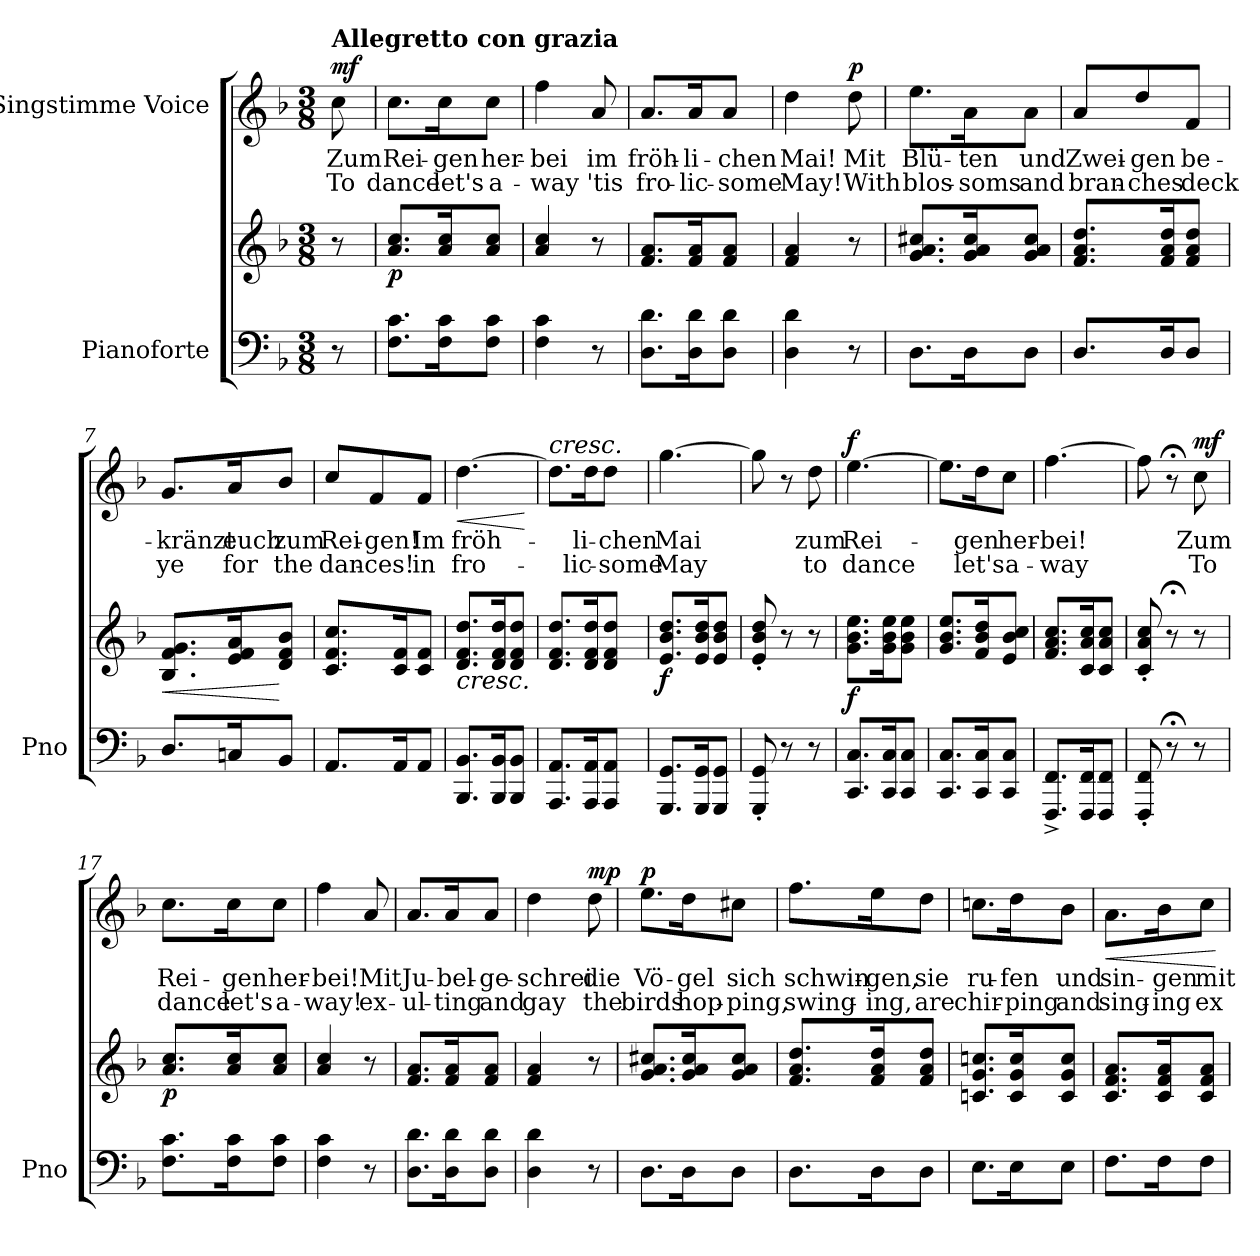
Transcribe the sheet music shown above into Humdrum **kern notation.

**kern	**kern	**dynam	**kern	**text	**text	**dynam
*part2	*part2	*part2	*part1	*part1	*part1	*part1
*staff3	*staff2	*staff2/3	*staff1	*staff1	*staff1	*staff1
*I"Pianoforte	*	*	*I"Singstimme Voice	*	*	*
*I'Pno	*	*	*	*	*	*
*clefF4	*clefG2	*	*clefG2	*	*	*
*k[b-]	*k[b-]	*	*k[b-]	*	*	*
*M3/8	*M3/8	*	*M3/8	*	*	*
=	=	=	=	=	=	=
!	!	!	!LO:TX:a:B:t=Allegretto con grazia	!	!	!
!	!	!	!	!LO:LY:b	!LO:LY:b	!LO:DY:a
8r	8r	.	8cc\	Zum	To	mf
=1	=1	=1	=1	=1	=1	=1
!	!	!LO:DY:b	!	!LO:LY:b	!LO:LY:b	!
8.F\ 8.c\L	8.a/ 8.cc/L	p	8.cc\L	Rei-	dance	.
!	!	!	!	!LO:LY:b	!LO:LY:b	!
16F\ 16c\K	16a/ 16cc/K	.	16cc\K	-gen	let's	.
!	!	!	!	!LO:LY:b	!LO:LY:b	!
8F\ 8c\J	8a/ 8cc/J	.	8cc\J	her-	a-	.
=2	=2	=2	=2	=2	=2	=2
!	!	!	!	!LO:LY:b	!LO:LY:b	!
4F\ 4c\	4a/ 4cc/	.	4ff\	-bei	-way	.
!	!	!	!	!LO:LY:b	!LO:LY:b	!
8r	8r	.	8a/	im	'tis	.
=3	=3	=3	=3	=3	=3	=3
!	!	!	!	!LO:LY:b	!LO:LY:b	!
8.D\ 8.d\L	8.f/ 8.a/L	.	8.a/L	fröh-	fro-	.
!	!	!	!	!LO:LY:b	!LO:LY:b	!
16D\ 16d\K	16f/ 16a/K	.	16a/K	-li-	-lic-	.
!	!	!	!	!LO:LY:b	!LO:LY:b	!
8D\ 8d\J	8f/ 8a/J	.	8a/J	-chen	-some	.
=4	=4	=4	=4	=4	=4	=4
!	!	!	!	!LO:LY:b	!LO:LY:b	!
4D\ 4d\	4f/ 4a/	.	4dd\	Mai!	May!	.
!	!	!	!	!LO:LY:b	!LO:LY:b	!LO:DY:a
8r	8r	.	8dd\	Mit	With	p
=5	=5	=5	=5	=5	=5	=5
!	!	!	!	!LO:LY:b	!LO:LY:b	!
8.D\L	8.g/ 8.a/ 8.cc#X/L	.	8.ee\L	Blü-	blos-	.
!	!	!	!	!LO:LY:b	!LO:LY:b	!
16D\K	16g/ 16a/ 16cc#/K	.	16a\K	-ten	-soms	.
!	!	!	!	!LO:LY:b	!LO:LY:b	!
8D\J	8g/ 8a/ 8cc#/J	.	8a\J	und	and	.
!!LO:LB:g=z
=6	=6	=6	=6	=6	=6	=6
!	!	!	!	!LO:LY:b	!LO:LY:b	!
8.D/L	8.f/ 8.a/ 8.dd/L	.	8a/L	Zwei-	bran-	.
!	!	!	!	!LO:LY:b	!LO:LY:b	!
.	.	.	8dd/	-gen	-ches	.
16D/K	16f/ 16a/ 16dd/K	.	.	.	.	.
!	!	!	!	!LO:LY:b	!LO:LY:b	!
8D/J	8f/ 8a/ 8dd/J	.	8f/J	be-	deck	.
=7	=7	=7	=7	=7	=7	=7
!	!	!LO:HP:b	!	!LO:LY:b	!LO:LY:b	!
8.D/L	8.B-/ 8.f/ 8.g/L	<	8.g/L	-kränzt	ye	.
!	!	!	!	!LO:LY:b	!LO:LY:b	!
16Cn/K	16e/ 16f/ 16a/K	.	16a/K	euch	for	.
!	!	!	!	!LO:LY:b	!LO:LY:b	!
8BB-/J	8d/ 8f/ 8b-/J	[	8b-/J	zum	the	.
=8	=8	=8	=8	=8	=8	=8
!	!	!	!	!LO:LY:b	!LO:LY:b	!
8.AA/L	8.c/ 8.f/ 8.cc/L	.	8cc/L	Rei-	dan-	.
!	!	!	!	!LO:LY:b	!LO:LY:b	!
.	.	.	8f/	-gen!	-ces!	.
16AA/K	16c/ 16f/K	.	.	.	.	.
!	!	!	!	!LO:LY:b	!LO:LY:b	!
8AA/J	8c/ 8f/J	.	8f/J	Im	in	.
=9	=9	=9	=9	=9	=9	=9
!	!LO:TX:b:i:t=cresc.	!	!	!	!	!
!	!	!	!	!LO:LY:b	!LO:LY:b	!LO:HP:b
8.BBB-/ 8.BB-/L	8.d/ 8.f/ 8.dd/L	.	[4.dd\	fröh-	fro-	<
16BBB-/ 16BB-/K	16d/ 16f/ 16dd/K	.	.	.	.	.
8BBB-/ 8BB-/J	8d/ 8f/ 8dd/J	.	.	.	.	.
.	.	.	.	.	.	[
=10	=10	=10	=10	=10	=10	=10
!	!	!	!LO:TX:a:i:t=cresc.	!	!	!
8.AAA/ 8.AA/L	8.d/ 8.f/ 8.dd/L	.	8.dd\L]	.	.	.
!	!	!	!	!LO:LY:b	!LO:LY:b	!
16AAA/ 16AA/K	16d/ 16f/ 16dd/K	.	16dd\K	-li-	-lic-	.
!	!	!	!	!LO:LY:b	!LO:LY:b	!
8AAA/ 8AA/J	8d/ 8f/ 8dd/J	.	8dd\J	-chen	-some	.
=11	=11	=11	=11	=11	=11	=11
!	!	!LO:DY:b	!	!LO:LY:b	!LO:LY:b	!
8.GGG/ 8.GG/L	8.e/ 8.b-/ 8.dd/L	f	[4.gg\	Mai	May	.
16GGG/ 16GG/K	16e/ 16b-/ 16dd/K	.	.	.	.	.
8GGG/ 8GG/J	8e/ 8b-/ 8dd/J	.	.	.	.	.
!!LO:LB:g=z
=12	=12	=12	=12	=12	=12	=12
8GGG/' 8GG/'	8e/' 8b-/' 8dd/'	.	8gg\]	.	.	.
8r	8r	.	8r	.	.	.
!	!	!	!	!LO:LY:b	!LO:LY:b	!
8r	8r	.	8dd\	zum	to	.
=13	=13	=13	=13	=13	=13	=13
!	!	!LO:DY:b	!	!LO:LY:b	!LO:LY:b	!LO:DY:a
8.CC/ 8.C/L	8.g\ 8.b-\ 8.ee\L	f	[4.ee\	Rei-	dance	f
16CC/ 16C/K	16g\ 16b-\ 16ee\K	.	.	.	.	.
8CC/ 8C/J	8g\ 8b-\ 8ee\J	.	.	.	.	.
=14	=14	=14	=14	=14	=14	=14
8.CC/ 8.C/L	8.g/ 8.b-/ 8.ee/L	.	8.ee\L]	.	.	.
!	!	!	!	!LO:LY:b	!LO:LY:b	!
16CC/ 16C/K	16f/ 16b-/ 16dd/K	.	16dd\K	-gen	let's	.
!	!	!	!	!LO:LY:b	!LO:LY:b	!
8CC/ 8C/J	8e/ 8b-/ 8cc/J	.	8cc\J	her-	a-	.
=15	=15	=15	=15	=15	=15	=15
!	!	!	!	!LO:LY:b	!LO:LY:b	!
8.FFF/^ 8.FF/^L	8.f/ 8.a/ 8.cc/L	.	[4.ff\	-bei!	-way	.
16FFF/ 16FF/K	16c/ 16a/ 16cc/K	.	.	.	.	.
8FFF/ 8FF/J	8c/ 8a/ 8cc/J	.	.	.	.	.
=16	=16	=16	=16	=16	=16	=16
8FFF/' 8FF/'	8c/' 8a/' 8cc/'	.	8ff\]	.	.	.
8r;<	8r;<	.	8r;<	.	.	.
!	!	!	!	!LO:LY:b	!LO:LY:b	!LO:DY:a
8r	8r	.	8cc\	Zum	To	mf
=17	=17	=17	=17	=17	=17	=17
!	!	!LO:DY:b	!	!LO:LY:b	!LO:LY:b	!
8.F\ 8.c\L	8.a/ 8.cc/L	p	8.cc\L	Rei-	dance	.
!	!	!	!	!LO:LY:b	!LO:LY:b	!
16F\ 16c\K	16a/ 16cc/K	.	16cc\K	-gen	let's	.
!	!	!	!	!LO:LY:b	!LO:LY:b	!
8F\ 8c\J	8a/ 8cc/J	.	8cc\J	her-	a-	.
!!LO:LB:g=z
=18	=18	=18	=18	=18	=18	=18
!	!	!	!	!LO:LY:b	!LO:LY:b	!
4F\ 4c\	4a/ 4cc/	.	4ff\	-bei!	-way!	.
!	!	!	!	!LO:LY:b	!LO:LY:b	!
8r	8r	.	8a/	Mit	ex-	.
=19	=19	=19	=19	=19	=19	=19
!	!	!	!	!LO:LY:b	!LO:LY:b	!
8.D\ 8.d\L	8.f/ 8.a/L	.	8.a/L	Ju-	-ul-	.
!	!	!	!	!LO:LY:b	!LO:LY:b	!
16D\ 16d\K	16f/ 16a/K	.	16a/K	-bel-	-ting	.
!	!	!	!	!LO:LY:b	!LO:LY:b	!
8D\ 8d\J	8f/ 8a/J	.	8a/J	-ge-	and	.
=20	=20	=20	=20	=20	=20	=20
!	!	!	!	!LO:LY:b	!LO:LY:b	!
4D\ 4d\	4f/ 4a/	.	4dd\	-schrei	gay	.
!	!	!	!	!LO:LY:b	!LO:LY:b	!LO:DY:a
8r	8r	.	8dd\	die	the	mp
=21	=21	=21	=21	=21	=21	=21
!	!	!	!	!LO:LY:b	!LO:LY:b	!LO:DY:a
8.D\L	8.g/ 8.a/ 8.cc#X/L	.	8.ee\L	Vö-	birds	p
!	!	!	!	!LO:LY:b	!LO:LY:b	!
16D\K	16g/ 16a/ 16cc#/K	.	16dd\K	-gel	hop-	.
!	!	!	!	!LO:LY:b	!LO:LY:b	!
8D\J	8g/ 8a/ 8cc#/J	.	8cc#X\J	sich	-ping,	.
=22	=22	=22	=22	=22	=22	=22
!	!	!	!	!LO:LY:b	!LO:LY:b	!
8.D\L	8.f/ 8.a/ 8.dd/L	.	8.ff\L	schwin-	swing-	.
!	!	!	!	!LO:LY:b	!LO:LY:b	!
16D\K	16f/ 16a/ 16dd/K	.	16ee\K	-gen,	-ing,	.
!	!	!	!	!LO:LY:b	!LO:LY:b	!
8D\J	8f/ 8a/ 8dd/J	.	8dd\J	sie	are	.
=23	=23	=23	=23	=23	=23	=23
!	!	!	!	!LO:LY:b	!LO:LY:b	!
8.E\L	8.cn/ 8.g/ 8.ccn/L	.	8.ccn\L	ru-	chir-	.
!	!	!	!	!LO:LY:b	!LO:LY:b	!
16E\K	16c/ 16g/ 16cc/K	.	16dd\K	-fen	-ping	.
!	!	!	!	!LO:LY:b	!LO:LY:b	!
8E\J	8c/ 8g/ 8cc/J	.	8b-\J	und	and	.
!!LO:PB:g=z
=24	=24	=24	=24	=24	=24	=24
!	!	!	!	!LO:LY:b	!LO:LY:b	!LO:HP:b
8.F\L	8.c/ 8.f/ 8.a/L	.	8.a\L	sin-	sing-	<
!	!	!	!	!LO:LY:b	!LO:LY:b	!
16F\K	16c/ 16f/ 16a/K	.	16b-\K	-gen	-ing	.
!	!	!	!	!LO:LY:b	!LO:LY:b	!
8F\J	8c/ 8f/ 8a/J	.	8cc\J	mit	ex-	.
.	.	.	.	.	.	[
=	=	=	=	=	=	=
*-	*-	*-	*-	*-	*-	*-
